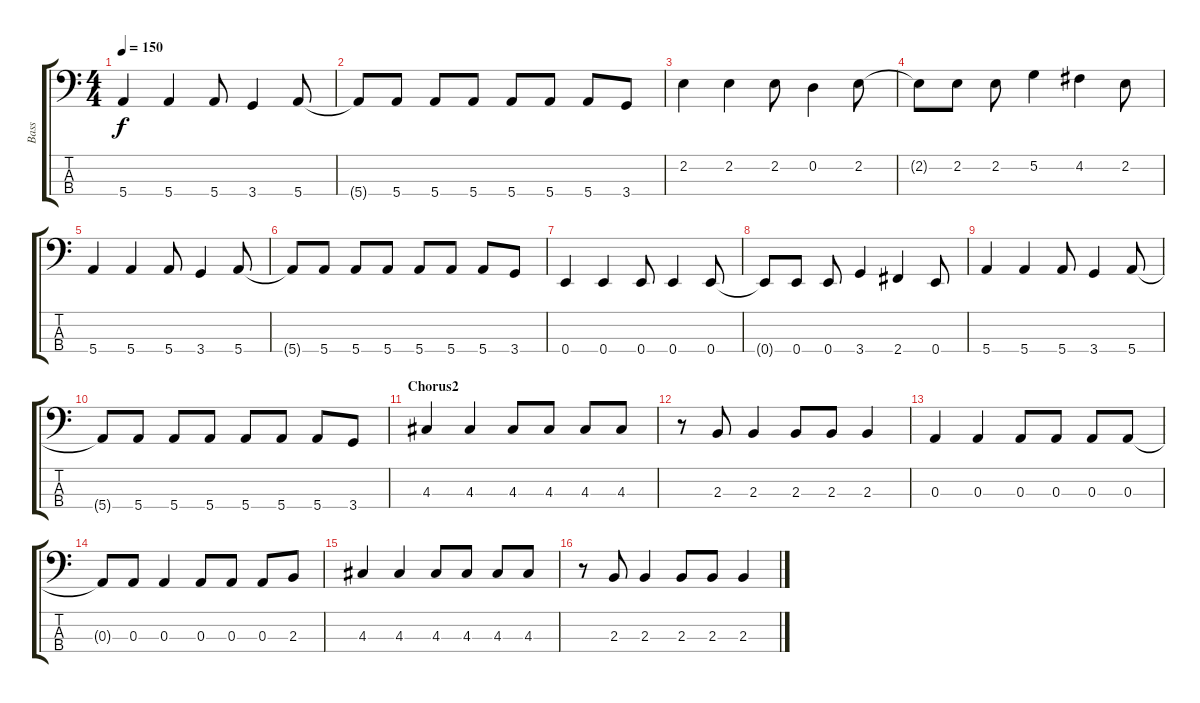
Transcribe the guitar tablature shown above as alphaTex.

\track ("Bass" "Bass") {instrument electricbasspick}
\staff {score tabs}
\tuning (G2 D2 A1 E1) {hide}
\ts (4 4)
\tempo 150
\clef f4
\ks c
5.4.4{dy f} 5.4.4 5.4.8 3.4.4 5.4.8 |
5.4{t}.8 5.4.8 5.4.8 5.4.8 5.4.8 5.4.8 5.4.8 3.4.8 |
2.2.4 2.2.4 2.2.8 0.2.4 2.2.8 |
2.2{t}.8 2.2.8 2.2.8 5.2.4 4.2.4 2.2.8 |
5.4.4 5.4.4 5.4.8 3.4.4 5.4.8 |
5.4{t}.8 5.4.8 5.4.8 5.4.8 5.4.8 5.4.8 5.4.8 3.4.8 |
0.4.4 0.4.4 0.4.8 0.4.4 0.4.8 |
0.4{t}.8 0.4.8 0.4.8 3.4.4 2.4.4 0.4.8 |
5.4.4 5.4.4 5.4.8 3.4.4 5.4.8 |
5.4{t}.8 5.4.8 5.4.8 5.4.8 5.4.8 5.4.8 5.4.8 3.4.8 |
\section ("" "Chorus2")
4.3.4 4.3.4 4.3.8 4.3.8 4.3.8 4.3.8 |
r.8 2.3.8 2.3.4 2.3.8 2.3.8 2.3.4 |
0.3.4 0.3.4 0.3.8 0.3.8 0.3.8 0.3.8 |
0.3{t}.8 0.3.8 0.3.4 0.3.8 0.3.8 0.3.8 2.3.8 |
4.3.4 4.3.4 4.3.8 4.3.8 4.3.8 4.3.8 |
r.8 2.3.8 2.3.4 2.3.8 2.3.8 2.3.4
